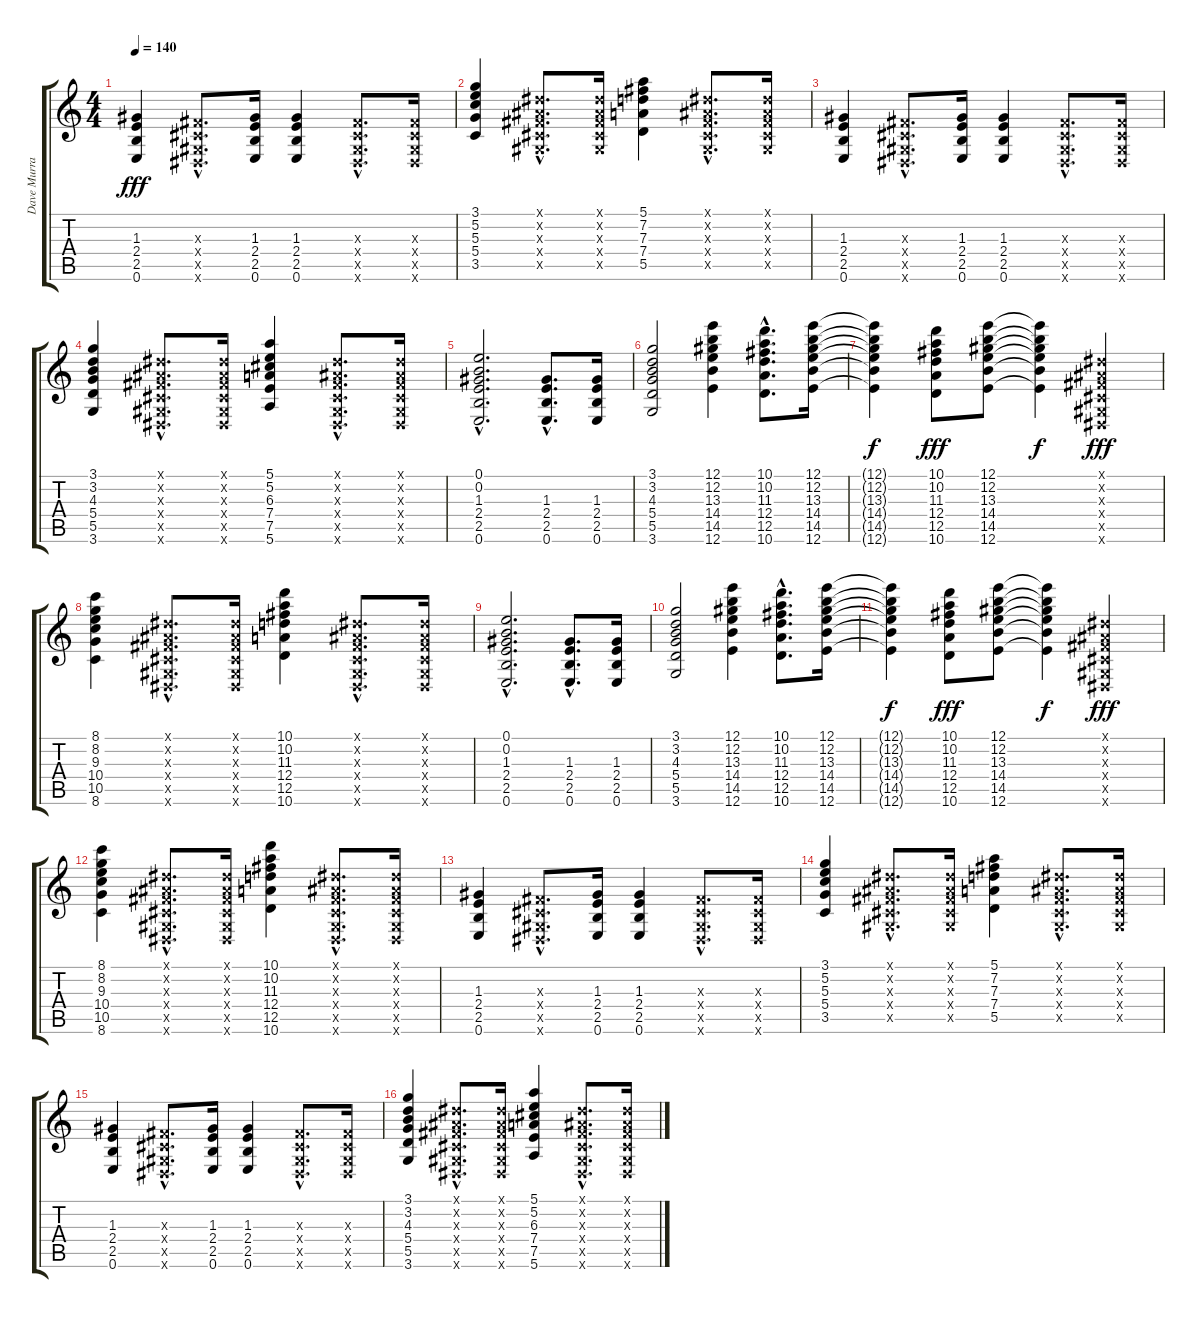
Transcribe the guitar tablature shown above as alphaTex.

\track ("Dave Murray" "Dave Murra") {instrument overdrivenguitar}
\staff {score tabs}
\tuning (E4 B3 G3 D3 A2 E2) {hide}
\ts (4 4)
\tempo 140
\clef g2
\ks c
(1.3 2.4 2.5 0.6).4{dy fff} (-1.3{hac x} -1.4{hac x} -1.5{hac x} -1.6{hac x}).8{d} (1.3 2.4 2.5 0.6).16 (1.3 2.4 2.5 0.6).4 (-1.3{hac x} -1.4{hac x} -1.5{hac x} -1.6{hac x}).8{d} (-1.3{x} -1.4{x} -1.5{x} -1.6{x}).16 |
(3.1 5.2 5.3 5.4 3.5).4 (-1.1{hac x} -1.2{hac x} -1.3{hac x} -1.4{hac x} -1.5{hac x}).8{d} (-1.1{x} -1.2{x} -1.3{x} -1.4{x} -1.5{x}).16 (5.1 7.2 7.3 7.4 5.5).4 (-1.1{hac x} -1.2{hac x} -1.3{hac x} -1.4{hac x} -1.5{hac x}).8{d} (-1.1{x} -1.2{x} -1.3{x} -1.4{x} -1.5{x}).16 |
(1.3 2.4 2.5 0.6).4 (-1.3{hac x} -1.4{hac x} -1.5{hac x} -1.6{hac x}).8{d} (1.3 2.4 2.5 0.6).16 (1.3 2.4 2.5 0.6).4 (-1.3{hac x} -1.4{hac x} -1.5{hac x} -1.6{hac x}).8{d} (-1.3{x} -1.4{x} -1.5{x} -1.6{x}).16 |
(3.1 3.2 4.3 5.4 5.5 3.6).4 (-1.1{hac x} -1.2{hac x} -1.3{hac x} -1.4{hac x} -1.5{hac x} -1.6{hac x}).8{d} (-1.1{x} -1.2{x} -1.3{x} -1.4{x} -1.5{x} -1.6{x}).16 (5.1 5.2 6.3 7.4 7.5 5.6).4 (-1.1{hac x} -1.2{hac x} -1.3{hac x} -1.4{hac x} -1.5{hac x} -1.6{hac x}).8{d} (-1.1{x} -1.2{x} -1.3{x} -1.4{x} -1.5{x} -1.6{x}).16 |
(0.1{hac} 0.2{hac} 1.3{hac} 2.4{hac} 2.5{hac} 0.6{hac}).2{d} (1.3{hac} 2.4{hac} 2.5{hac} 0.6{hac}).8{d} (1.3 2.4 2.5 0.6).16 |
(3.1 3.2 4.3 5.4 5.5 3.6).2 (12.1 12.2 13.3 14.4 14.5 12.6).4 (10.1{hac} 10.2{hac} 11.3{hac} 12.4{hac} 12.5{hac} 10.6{hac}).8{d} (12.1 12.2 13.3 14.4 14.5 12.6).16 |
(12.1{t} 12.2{t} 13.3{t} 14.4{t} 14.5{t} 12.6{t}).4{dy f} (10.1 10.2 11.3 12.4 12.5 10.6).8{dy fff} (12.1 12.2 13.3 14.4 14.5 12.6).8 (12.1{t} 12.2{t} 13.3{t} 14.4{t} 14.5{t} 12.6{t}).4{dy f} (-1.1{x} -1.2{x} -1.3{x} -1.4{x} -1.5{x} -1.6{x}).4{dy fff} |
(8.1 8.2 9.3 10.4 10.5 8.6).4 (-1.1{hac x} -1.2{hac x} -1.3{hac x} -1.4{hac x} -1.5{hac x} -1.6{hac x}).8{d} (-1.1{x} -1.2{x} -1.3{x} -1.4{x} -1.5{x} -1.6{x}).16 (10.1 10.2 11.3 12.4 12.5 10.6).4 (-1.1{hac x} -1.2{hac x} -1.3{hac x} -1.4{hac x} -1.5{hac x} -1.6{hac x}).8{d} (-1.1{x} -1.2{x} -1.3{x} -1.4{x} -1.5{x} -1.6{x}).16 |
(0.1{hac} 0.2{hac} 1.3{hac} 2.4{hac} 2.5{hac} 0.6{hac}).2{d} (1.3{hac} 2.4{hac} 2.5{hac} 0.6{hac}).8{d} (1.3 2.4 2.5 0.6).16 |
(3.1 3.2 4.3 5.4 5.5 3.6).2 (12.1 12.2 13.3 14.4 14.5 12.6).4 (10.1{hac} 10.2{hac} 11.3{hac} 12.4{hac} 12.5{hac} 10.6{hac}).8{d} (12.1 12.2 13.3 14.4 14.5 12.6).16 |
(12.1{t} 12.2{t} 13.3{t} 14.4{t} 14.5{t} 12.6{t}).4{dy f} (10.1 10.2 11.3 12.4 12.5 10.6).8{dy fff} (12.1 12.2 13.3 14.4 14.5 12.6).8 (12.1{t} 12.2{t} 13.3{t} 14.4{t} 14.5{t} 12.6{t}).4{dy f} (-1.1{x} -1.2{x} -1.3{x} -1.4{x} -1.5{x} -1.6{x}).4{dy fff} |
(8.1 8.2 9.3 10.4 10.5 8.6).4 (-1.1{hac x} -1.2{hac x} -1.3{hac x} -1.4{hac x} -1.5{hac x} -1.6{hac x}).8{d} (-1.1{x} -1.2{x} -1.3{x} -1.4{x} -1.5{x} -1.6{x}).16 (10.1 10.2 11.3 12.4 12.5 10.6).4 (-1.1{hac x} -1.2{hac x} -1.3{hac x} -1.4{hac x} -1.5{hac x} -1.6{hac x}).8{d} (-1.1{x} -1.2{x} -1.3{x} -1.4{x} -1.5{x} -1.6{x}).16 |
(1.3 2.4 2.5 0.6).4 (-1.3{hac x} -1.4{hac x} -1.5{hac x} -1.6{hac x}).8{d} (1.3 2.4 2.5 0.6).16 (1.3 2.4 2.5 0.6).4 (-1.3{hac x} -1.4{hac x} -1.5{hac x} -1.6{hac x}).8{d} (-1.3{x} -1.4{x} -1.5{x} -1.6{x}).16 |
(3.1 5.2 5.3 5.4 3.5).4 (-1.1{hac x} -1.2{hac x} -1.3{hac x} -1.4{hac x} -1.5{hac x}).8{d} (-1.1{x} -1.2{x} -1.3{x} -1.4{x} -1.5{x}).16 (5.1 7.2 7.3 7.4 5.5).4 (-1.1{hac x} -1.2{hac x} -1.3{hac x} -1.4{hac x} -1.5{hac x}).8{d} (-1.1{x} -1.2{x} -1.3{x} -1.4{x} -1.5{x}).16 |
(1.3 2.4 2.5 0.6).4 (-1.3{hac x} -1.4{hac x} -1.5{hac x} -1.6{hac x}).8{d} (1.3 2.4 2.5 0.6).16 (1.3 2.4 2.5 0.6).4 (-1.3{hac x} -1.4{hac x} -1.5{hac x} -1.6{hac x}).8{d} (-1.3{x} -1.4{x} -1.5{x} -1.6{x}).16 |
(3.1 3.2 4.3 5.4 5.5 3.6).4 (-1.1{hac x} -1.2{hac x} -1.3{hac x} -1.4{hac x} -1.5{hac x} -1.6{hac x}).8{d} (-1.1{x} -1.2{x} -1.3{x} -1.4{x} -1.5{x} -1.6{x}).16 (5.1 5.2 6.3 7.4 7.5 5.6).4 (-1.1{hac x} -1.2{hac x} -1.3{hac x} -1.4{hac x} -1.5{hac x} -1.6{hac x}).8{d} (-1.1{x} -1.2{x} -1.3{x} -1.4{x} -1.5{x} -1.6{x}).16
